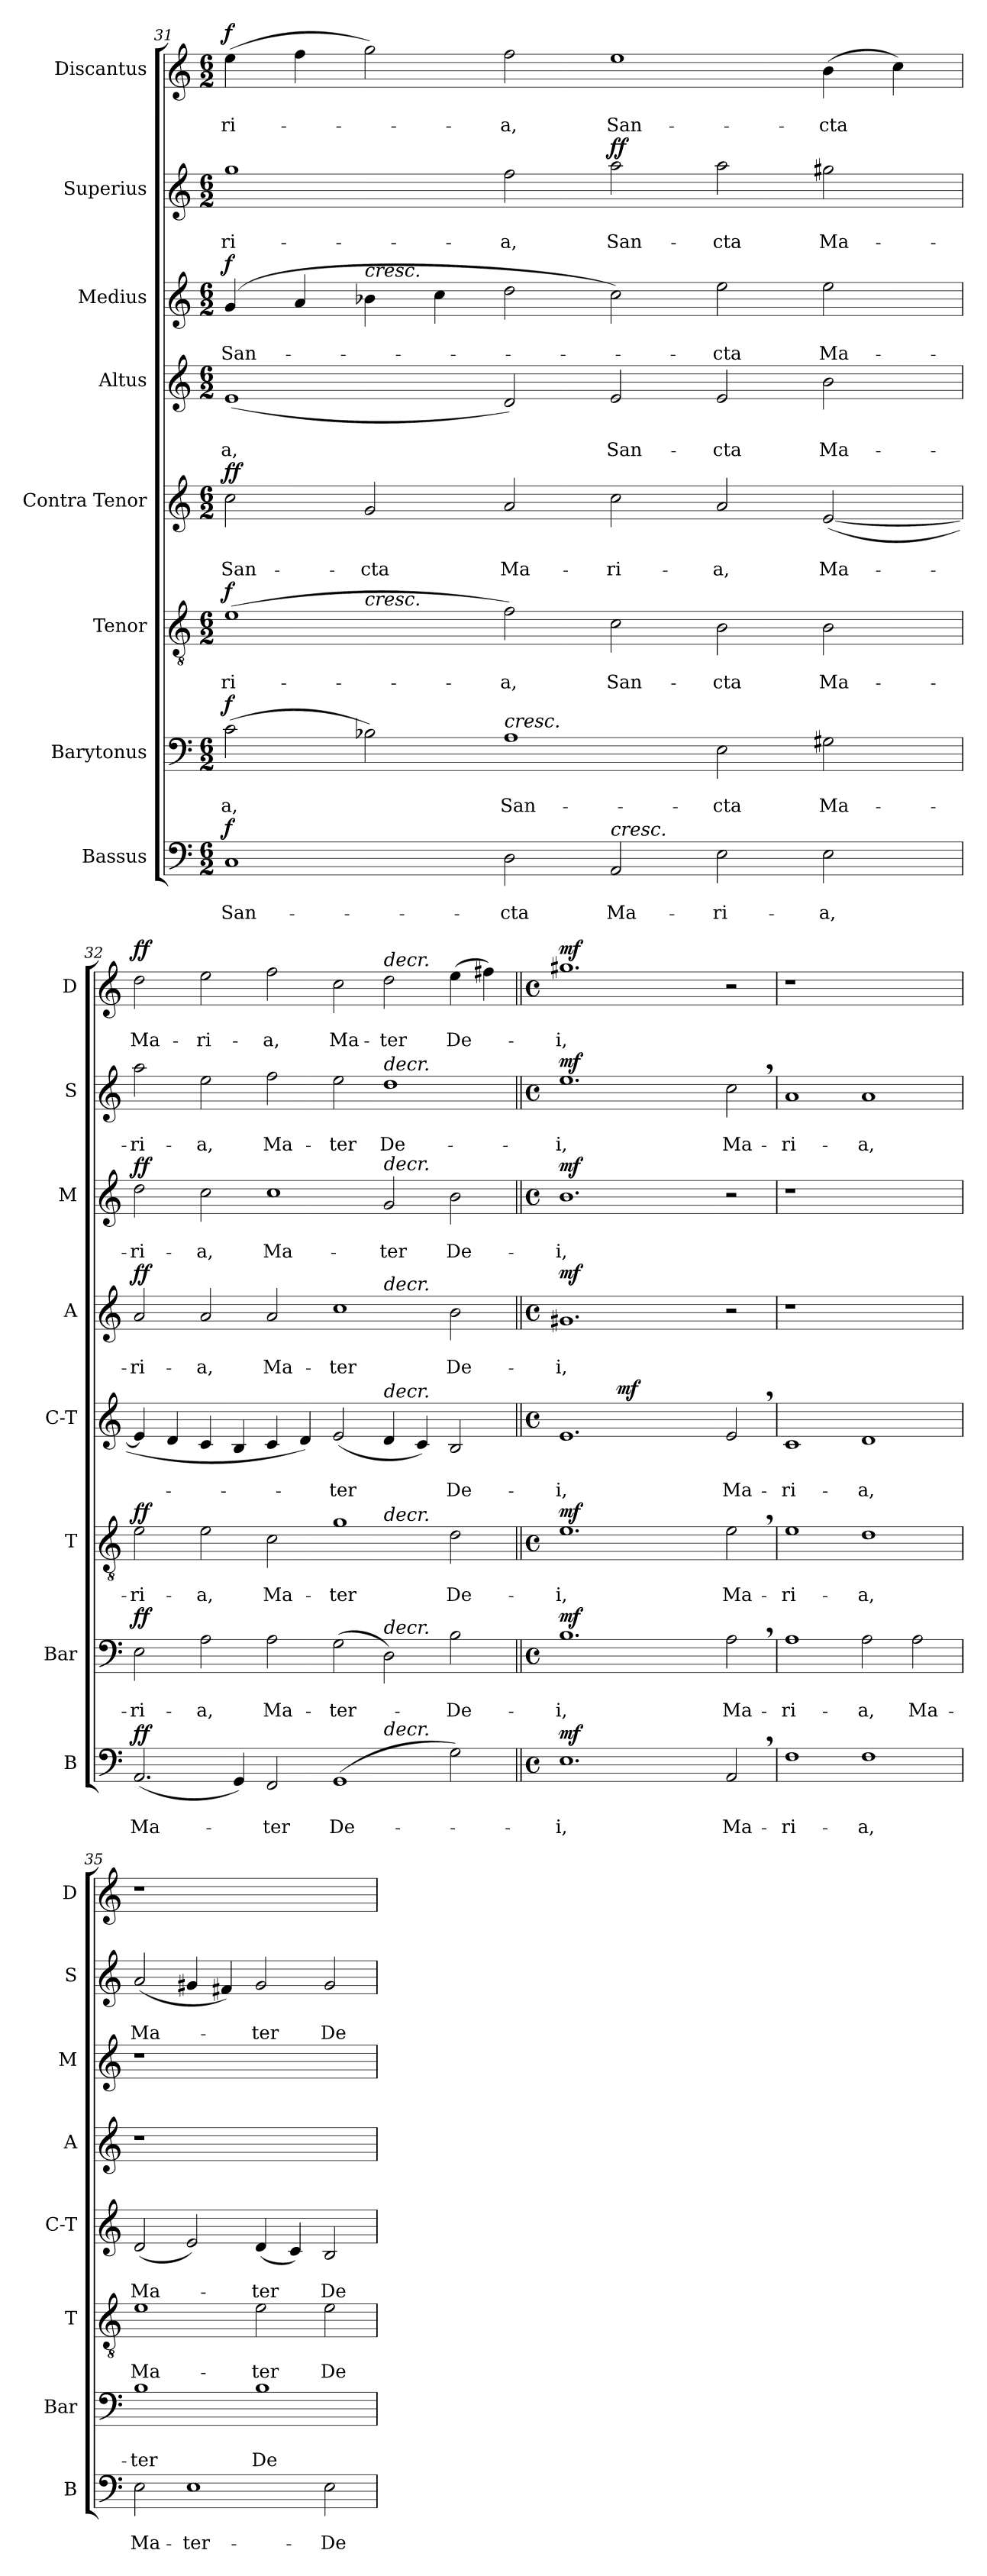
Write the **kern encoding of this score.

**kern	**text	**text	**dynam	**kern	**text	**text	**dynam	**kern	**text	**text	**dynam	**kern	**text	**text	**dynam	**kern	**text	**text	**dynam	**kern	**text	**text	**dynam	**kern	**text	**text	**dynam	**kern	**text	**text	**dynam
*part8	*part8	*part8	*part8	*part7	*part7	*part7	*part7	*part6	*part6	*part6	*part6	*part5	*part5	*part5	*part5	*part4	*part4	*part4	*part4	*part3	*part3	*part3	*part3	*part2	*part2	*part2	*part2	*part1	*part1	*part1	*part1
*staff8	*staff8	*staff8	*staff8	*staff7	*staff7	*staff7	*staff7	*staff6	*staff6	*staff6	*staff6	*staff5	*staff5	*staff5	*staff5	*staff4	*staff4	*staff4	*staff4	*staff3	*staff3	*staff3	*staff3	*staff2	*staff2	*staff2	*staff2	*staff1	*staff1	*staff1	*staff1
*I"Bassus	*	*	*	*I"Barytonus	*	*	*	*I"Tenor	*	*	*	*I"Contra Tenor	*	*	*	*I"Altus	*	*	*	*I"Medius	*	*	*	*I"Superius	*	*	*	*I"Discantus	*	*	*
*I'B	*	*	*	*I'Bar	*	*	*	*I'T	*	*	*	*I'C-T	*	*	*	*I'A	*	*	*	*I'M	*	*	*	*I'S	*	*	*	*I'D	*	*	*
*clefF4	*	*	*	*clefF4	*	*	*	*clefGv2	*	*	*	*clefG2	*	*	*	*clefG2	*	*	*	*clefG2	*	*	*	*clefG2	*	*	*	*clefG2	*	*	*
*k[]	*	*	*	*k[]	*	*	*	*k[]	*	*	*	*k[]	*	*	*	*k[]	*	*	*	*k[]	*	*	*	*k[]	*	*	*	*k[]	*	*	*
*C:	*	*	*	*C:	*	*	*	*C:	*	*	*	*C:	*	*	*	*C:	*	*	*	*C:	*	*	*	*C:	*	*	*	*C:	*	*	*
*M6/2	*	*	*	*M6/2	*	*	*	*M6/2	*	*	*	*M6/2	*	*	*	*M6/2	*	*	*	*M6/2	*	*	*	*M6/2	*	*	*	*M6/2	*	*	*
=31	=31	=31	=31	=31	=31	=31	=31	=31	=31	=31	=31	=31	=31	=31	=31	=31	=31	=31	=31	=31	=31	=31	=31	=31	=31	=31	=31	=31	=31	=31	=31
!	!	!LO:LY:b	!LO:DY:a	!	!	!LO:LY:b	!LO:DY:a	!	!	!LO:LY:b	!LO:DY:a	!	!	!LO:LY:b	!LO:DY:a	!	!	!LO:LY:b	!	!	!	!LO:LY:b	!LO:DY:a	!	!	!LO:LY:b	!	!	!	!LO:LY:b	!LO:DY:a
*	*	*	*	*	*	*	*	*^	*	*	*	*	*	*	*	*	*	*	*	*	*	*	*	*	*	*	*	*	*	*	*
1C	.	San-	f	(>2c\	.	-a,	f	(>1e	2ryy	.	-ri-	f	2cc\	.	San-	ff	(<1e	.	-a,	.	(4g/	.	San-	f	1gg	.	-ri-	.	(>4ee\	.	-ri-	f
.	.	.	.	.	.	.	.	.	.	.	.	.	.	.	.	.	.	.	.	.	4a/	.	.	.	.	.	.	.	4ff\	.	.	.
!	!	!	!	!	!	!	!	!	!	!	!	!	!	!	!	!	!	!	!	!	!LO:TX:a:i:t=cresc.	!	!	!	!	!	!	!	!	!	!	!
!	!	!	!	!	!	!	!	!	!LO:TX:a:i:t=cresc.	!	!	!	!	!	!	!	!	!	!	!	!	!	!	!	!	!	!	!	!	!	!	!
!	!	!	!	!	!	!	!	!	!	!	!	!	!	!	!LO:LY:b	!	!	!	!	!	!	!	!	!	!	!	!	!	!	!	!	!
.	.	.	.	2B-X\)	.	.	.	.	1ryy	.	.	.	2g/	.	-cta	.	.	.	.	.	4b-X\	.	.	.	.	.	.	.	2gg\)	.	.	.
.	.	.	.	.	.	.	.	.	.	.	.	.	.	.	.	.	.	.	.	.	4cc\	.	.	.	.	.	.	.	.	.	.	.
!	!	!	!	!LO:TX:a:i:t=cresc.	!	!	!	!	!	!	!	!	!	!	!	!	!	!	!	!	!	!	!	!	!	!	!	!	!	!	!	!
!	!	!LO:LY:b	!	!	!	!LO:LY:b	!	!	!	!	!LO:LY:b	!	!	!	!LO:LY:b	!	!	!	!	!	!	!	!	!	!	!	!LO:LY:b	!	!	!	!LO:LY:b	!
2D\	.	-cta	.	1A	.	San-	.	2f\)	.	.	-a,	.	2a/	.	Ma-	.	2d/)	.	.	.	2dd\	.	.	.	2ff\	.	-a,	.	2ff\	.	-a,	.
!LO:TX:a:i:t=cresc.	!	!	!	!	!	!	!	!	!	!	!	!	!	!	!	!	!	!	!	!	!	!	!	!	!	!	!	!	!	!	!	!
!	!	!LO:LY:b	!	!	!	!	!	!	!	!	!LO:LY:b	!	!	!	!LO:LY:b	!	!	!	!LO:LY:b	!	!	!	!	!	!	!	!LO:LY:b	!LO:DY:a	!	!	!LO:LY:b	!
2AA/	.	Ma-	.	.	.	.	.	2c\	1.ryy	.	San-	.	2cc\	.	-ri-	.	2e/	.	San-	.	2cc\)	.	.	.	2aa\	.	San-	ff	1ee	.	San-	.
!	!	!LO:LY:b	!	!	!	!LO:LY:b	!	!	!	!	!LO:LY:b	!	!	!	!LO:LY:b	!	!	!	!LO:LY:b	!	!	!	!LO:LY:b	!	!	!	!LO:LY:b	!	!	!	!	!
2E\	.	-ri-	.	2E\	.	-cta	.	2B\	.	.	-cta	.	2a/	.	-a,	.	2e/	.	-cta	.	2ee\	.	-cta	.	2aa\	.	-cta	.	.	.	.	.
!	!	!LO:LY:b	!	!	!	!LO:LY:b	!	!	!	!	!LO:LY:b	!	!	!	!LO:LY:b	!	!	!	!LO:LY:b	!	!	!	!LO:LY:b	!	!	!	!LO:LY:b	!	!	!	!LO:LY:b	!
2E\	.	-a,	.	2G#X\	.	Ma-	.	2B\	.	.	Ma-	.	(<[2e/	.	Ma-	.	2b\	.	Ma-	.	2ee\	.	Ma-	.	2gg#X\	.	Ma-	.	(>4b\	.	-cta	.
.	.	.	.	.	.	.	.	.	.	.	.	.	.	.	.	.	.	.	.	.	.	.	.	.	.	.	.	.	4cc\)	.	.	.
!!LO:PB:g=z
=32	=32	=32	=32	=32	=32	=32	=32	=32	=32	=32	=32	=32	=32	=32	=32	=32	=32	=32	=32	=32	=32	=32	=32	=32	=32	=32	=32	=32	=32	=32	=32	=32
!	!	!LO:LY:b	!LO:DY:a	!	!	!LO:LY:b	!LO:DY:a	!	!	!	!LO:LY:b	!LO:DY:a	!	!	!	!	!	!	!LO:LY:b	!LO:DY:a	!	!	!LO:LY:b	!LO:DY:a	!	!	!LO:LY:b	!	!	!	!LO:LY:b	!LO:DY:a
*^	*	*	*	*	*	*	*	*	*	*	*	*	*	*	*	*	*^	*	*	*	*	*	*	*	*	*	*	*	*	*	*	*
(<2.AA/	0ryy	.	Ma-	ff	2E\	.	-ri-	ff	2e\	0ryy	.	-ri-	ff	4e/]	.	.	.	2a/	0ryy	.	-ri-	ff	2dd\	.	-ri-	ff	2aa\	.	-ri-	.	2dd\	.	Ma-	ff
.	.	.	.	.	.	.	.	.	.	.	.	.	.	4d/	.	.	.	.	.	.	.	.	.	.	.	.	.	.	.	.	.	.	.	.
!	!	!	!	!	!	!	!LO:LY:b	!	!	!	!	!LO:LY:b	!	!	!	!	!	!	!	!	!LO:LY:b	!	!	!	!LO:LY:b	!	!	!	!LO:LY:b	!	!	!	!LO:LY:b	!
.	.	.	.	.	2A\	.	-a,	.	2e\	.	.	-a,	.	4c/	.	.	.	2a/	.	.	-a,	.	2cc\	.	-a,	.	2ee\	.	-a,	.	2ee\	.	-ri-	.
4GG/)	.	.	.	.	.	.	.	.	.	.	.	.	.	4B/	.	.	.	.	.	.	.	.	.	.	.	.	.	.	.	.	.	.	.	.
!	!	!	!LO:LY:b	!	!	!	!LO:LY:b	!	!	!	!	!LO:LY:b	!	!	!	!	!	!	!	!	!LO:LY:b	!	!	!	!LO:LY:b	!	!	!	!LO:LY:b	!	!	!	!LO:LY:b	!
2FF/	.	.	-ter	.	2A\	.	Ma-	.	2c\	.	.	Ma-	.	4c/	.	.	.	2a/	.	.	Ma-	.	1cc	.	Ma-	.	2ff\	.	Ma-	.	2ff\	.	-a,	.
.	.	.	.	.	.	.	.	.	.	.	.	.	.	4d/)	.	.	.	.	.	.	.	.	.	.	.	.	.	.	.	.	.	.	.	.
!	!	!	!LO:LY:b	!	!	!	!LO:LY:b	!	!	!	!	!LO:LY:b	!	!	!	!LO:LY:b	!	!	!	!	!LO:LY:b	!	!	!	!	!	!	!	!LO:LY:b	!	!	!	!LO:LY:b	!
(>1GG	.	.	De-	.	(>2G\	.	-ter-	.	1g	.	.	-ter	.	(<2e/	.	-ter	.	1cc	.	.	-ter	.	.	.	.	.	2ee\	.	-ter	.	2cc\	.	Ma-	.
!	!	!	!	!	!	!	!	!	!	!	!	!	!	!	!	!	!	!	!	!	!	!	!	!	!	!	!	!	!	!	!LO:TX:a:i:t=decr.	!	!	!
!	!	!	!	!	!	!	!	!	!	!	!	!	!	!	!	!	!	!	!	!	!	!	!	!	!	!	!LO:TX:a:i:t=decr.	!	!	!	!	!	!	!
!	!	!	!	!	!	!	!	!	!	!	!	!	!	!	!	!	!	!	!	!	!	!	!LO:TX:a:i:t=decr.	!	!	!	!	!	!	!	!	!	!	!
!	!	!	!	!	!	!	!	!	!	!	!	!	!	!	!	!	!	!	!LO:TX:a:i:t=decr.	!	!	!	!	!	!	!	!	!	!	!	!	!	!	!
!	!	!	!	!	!	!	!	!	!	!	!	!	!	!LO:TX:a:i:t=decr.	!	!	!	!	!	!	!	!	!	!	!	!	!	!	!	!	!	!	!	!
!	!	!	!	!	!	!	!	!	!	!LO:TX:a:i:t=decr.	!	!	!	!	!	!	!	!	!	!	!	!	!	!	!	!	!	!	!	!	!	!	!	!
!	!	!	!	!	!LO:TX:a:i:t=decr.	!	!	!	!	!	!	!	!	!	!	!	!	!	!	!	!	!	!	!	!	!	!	!	!	!	!	!	!	!
!	!LO:TX:a:i:t=decr.	!	!	!	!	!	!	!	!	!	!	!	!	!	!	!	!	!	!	!	!	!	!	!	!	!	!	!	!	!	!	!	!	!
!	!	!	!	!	!	!	!	!	!	!	!	!	!	!	!	!	!	!	!	!	!	!	!	!	!LO:LY:b	!	!	!	!LO:LY:b	!	!	!	!LO:LY:b	!
.	1ryy	.	.	.	2D\)	.	.	.	.	1ryy	.	.	.	4d/	.	.	.	.	1ryy	.	.	.	2g/	.	-ter	.	1dd	.	De-	.	2dd\	.	-ter	.
.	.	.	.	.	.	.	.	.	.	.	.	.	.	4c/)	.	.	.	.	.	.	.	.	.	.	.	.	.	.	.	.	.	.	.	.
!	!	!	!	!	!	!	!LO:LY:b	!	!	!	!	!LO:LY:b	!	!	!	!LO:LY:b	!	!	!	!	!LO:LY:b	!	!	!	!LO:LY:b	!	!	!	!	!	!	!	!LO:LY:b	!
2G\)	.	.	.	.	2B\	.	-De-	.	2d\	.	.	De-	.	2B/	.	De-	.	2b\	.	.	De-	.	2b\	.	De-	.	.	.	.	.	(>4ee\	.	De-	.
.	.	.	.	.	.	.	.	.	.	.	.	.	.	.	.	.	.	.	.	.	.	.	.	.	.	.	.	.	.	.	4ff#X\)	.	.	.
*v	*v	*	*	*	*	*	*	*	*v	*v	*	*	*	*	*	*	*	*v	*v	*	*	*	*	*	*	*	*	*	*	*	*	*	*	*
=33||	=33||	=33||	=33||	=33||	=33||	=33||	=33||	=33||	=33||	=33||	=33||	=33||	=33||	=33||	=33||	=33||	=33||	=33||	=33||	=33||	=33||	=33||	=33||	=33||	=33||	=33||	=33||	=33||	=33||	=33||	=33||
!!LO:REH:place=s1:a:B:fs=9.3:t=D
*M4/4	*	*	*	*M4/4	*	*	*	*M4/4	*	*	*	*M4/4	*	*	*	*M4/4	*	*	*	*M4/4	*	*	*	*M4/4	*	*	*	*M4/4	*	*	*
*met(c)	*	*	*	*met(c)	*	*	*	*met(c)	*	*	*	*met(c)	*	*	*	*met(c)	*	*	*	*met(c)	*	*	*	*met(c)	*	*	*	*met(c)	*	*	*
*^	*	*	*	*	*	*	*	*^	*	*	*	*	*	*	*	*^	*	*	*	*	*	*	*	*	*	*	*	*	*	*	*
!	!	!	!LO:LY:b	!LO:DY:a	!	!	!LO:LY:b	!LO:DY:a	!	!	!	!LO:LY:b	!LO:DY:a	!	!	!LO:LY:b	!	!	!	!	!LO:LY:b	!LO:DY:a	!	!	!LO:LY:b	!LO:DY:a	!	!	!LO:LY:b	!LO:DY:a	!	!	!LO:LY:b	!LO:DY:a
*v	*v	*	*	*	*	*	*	*	*v	*v	*	*	*	*^	*	*	*	*v	*v	*	*	*	*	*	*	*	*	*	*	*	*^	*	*	*
1.E	.	-i,	mf	1.B	.	-i,	mf	1.e	.	-i,	mf	1.e	2ryy	.	-i,	.	1.g#X	.	-i,	mf	1.b	.	-i,	mf	1.ee	.	-i,	mf	1.gg#X	32ryy	.	-i,	mf
.	.	.	.	.	.	.	.	.	.	.	.	.	.	.	.	.	.	.	.	.	.	.	.	.	.	.	.	.	.	1ryy	.	.	.
!	!	!	!	!	!	!	!	!	!	!	!	!	!	!	!	!LO:DY:a	!	!	!	!	!	!	!	!	!	!	!	!	!	!	!	!	!
.	.	.	.	.	.	.	.	.	.	.	.	.	1ryy	.	.	mf	.	.	.	.	.	.	.	.	.	.	.	.	.	.	.	.	.
.	.	.	.	.	.	.	.	.	.	.	.	.	.	.	.	.	.	.	.	.	.	.	.	.	.	.	.	.	.	4...ryy	.	.	.
=33X1-	=33X1-	=33X1-	=33X1-	=33X1-	=33X1-	=33X1-	=33X1-	=33X1-	=33X1-	=33X1-	=33X1-	=33X1-	=33X1-	=33X1-	=33X1-	=33X1-	=33X1-	=33X1-	=33X1-	=33X1-	=33X1-	=33X1-	=33X1-	=33X1-	=33X1-	=33X1-	=33X1-	=33X1-	=33X1-	=33X1-	=33X1-	=33X1-	=33X1-
!	!	!LO:LY:b	!	!	!	!LO:LY:b	!	!	!	!LO:LY:b	!	!	!	!	!LO:LY:b	!	!	!	!	!	!	!	!	!	!	!	!LO:LY:b	!	!	!	!	!	!
*	*	*	*	*	*	*	*	*	*	*	*	*v	*v	*	*	*	*	*	*	*	*	*	*	*	*	*	*	*	*v	*v	*	*	*
2AA,>/	.	Ma-	.	2A,>\	.	Ma-	.	2e,>\	.	Ma-	.	2e,>/	.	Ma-	.	2r	.	.	.	2r	.	.	.	2cc,>\	.	Ma-	.	2r	.	.	.
=34	=34	=34	=34	=34	=34	=34	=34	=34	=34	=34	=34	=34	=34	=34	=34	=34	=34	=34	=34	=34	=34	=34	=34	=34	=34	=34	=34	=34	=34	=34	=34
!	!	!LO:LY:b	!	!	!	!LO:LY:b	!	!	!	!LO:LY:b	!	!	!	!LO:LY:b	!	!	!	!	!	!	!	!	!	!	!	!LO:LY:b	!	!	!	!	!
1F	.	-ri-	.	1A	.	-ri-	.	1e	.	-ri-	.	1c	.	-ri-	.	1r	.	.	.	1r	.	.	.	1a	.	-ri-	.	1r	.	.	.
!	!	!LO:LY:b	!	!	!	!LO:LY:b	!	!	!	!LO:LY:b	!	!	!	!LO:LY:b	!	!	!	!	!	!	!	!	!	!	!	!LO:LY:b	!	!	!	!	!
1F	.	-a,	.	2A\	.	-a,	.	1d	.	-a,	.	1d	.	-a,	.	1ryy	.	.	.	1ryy	.	.	.	1a	.	-a,	.	1ryy	.	.	.
!	!	!	!	!	!	!LO:LY:b	!	!	!	!	!	!	!	!	!	!	!	!	!	!	!	!	!	!	!	!	!	!	!	!	!
.	.	.	.	2A\	.	Ma-	.	.	.	.	.	.	.	.	.	.	.	.	.	.	.	.	.	.	.	.	.	.	.	.	.
=35	=35	=35	=35	=35	=35	=35	=35	=35	=35	=35	=35	=35	=35	=35	=35	=35	=35	=35	=35	=35	=35	=35	=35	=35	=35	=35	=35	=35	=35	=35	=35
!	!	!LO:LY:b	!	!	!	!LO:LY:b	!	!	!	!LO:LY:b	!	!	!	!LO:LY:b	!	!	!	!	!	!	!	!	!	!	!	!LO:LY:b	!	!	!	!	!
2E\	.	Ma-	.	1B	.	-ter	.	1e	.	Ma-	.	(<2d/	.	Ma-	.	1r	.	.	.	1r	.	.	.	(<2a/	.	Ma-	.	1r	.	.	.
!	!	!LO:LY:b	!	!	!	!	!	!	!	!	!	!	!	!	!	!	!	!	!	!	!	!	!	!	!	!	!	!	!	!	!
1E	.	-ter-	.	.	.	.	.	.	.	.	.	2e/)	.	.	.	.	.	.	.	.	.	.	.	4g#X/	.	.	.	.	.	.	.
.	.	.	.	.	.	.	.	.	.	.	.	.	.	.	.	.	.	.	.	.	.	.	.	4f#X/)	.	.	.	.	.	.	.
!	!	!	!	!	!	!LO:LY:b	!	!	!	!LO:LY:b	!	!	!	!LO:LY:b	!	!	!	!	!	!	!	!	!	!	!	!LO:LY:b	!	!	!	!	!
.	.	.	.	1B	.	De-	.	2e\	.	-ter	.	(<4d/	.	-ter	.	1ryy	.	.	.	1ryy	.	.	.	2g#/	.	-ter	.	1ryy	.	.	.
.	.	.	.	.	.	.	.	.	.	.	.	4c/)	.	.	.	.	.	.	.	.	.	.	.	.	.	.	.	.	.	.	.
!	!	!LO:LY:b	!	!	!	!	!	!	!	!LO:LY:b	!	!	!	!LO:LY:b	!	!	!	!	!	!	!	!	!	!	!	!LO:LY:b	!	!	!	!	!
2E\	.	-De-	.	.	.	.	.	2e\	.	De-	.	2B/	.	De-	.	.	.	.	.	.	.	.	.	2g#/	.	De-	.	.	.	.	.
=	=	=	=	=	=	=	=	=	=	=	=	=	=	=	=	=	=	=	=	=	=	=	=	=	=	=	=	=	=	=	=
*-	*-	*-	*-	*-	*-	*-	*-	*-	*-	*-	*-	*-	*-	*-	*-	*-	*-	*-	*-	*-	*-	*-	*-	*-	*-	*-	*-	*-	*-	*-	*-
